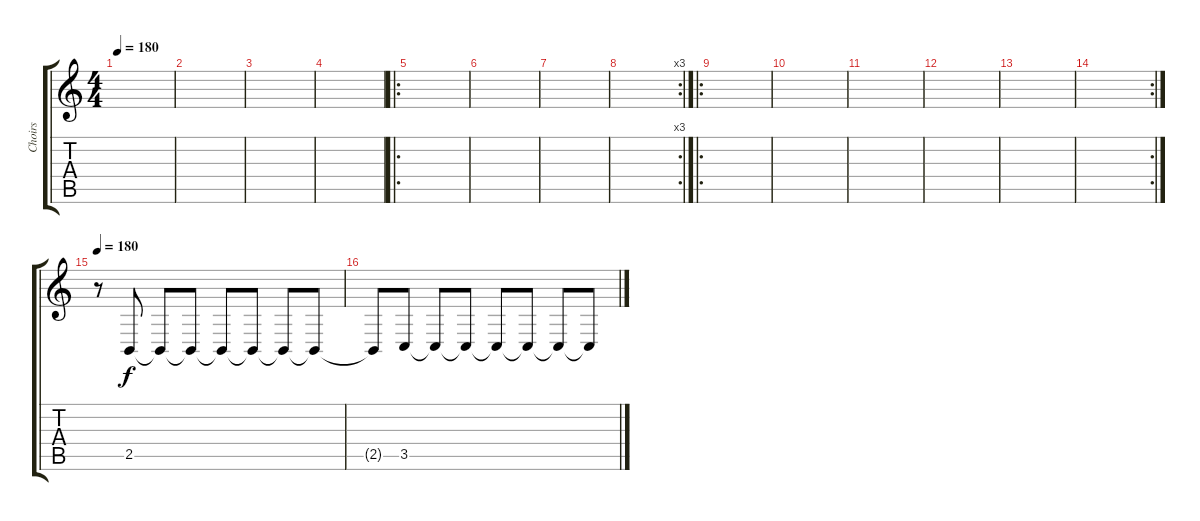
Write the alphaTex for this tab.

\track ("Choirs" "Choirs") {instrument choiraahs}
\staff {score tabs}
\tuning (E4 B3 G3 D3 A2 E2) {hide}
\ts (4 4)
\tempo 180
\clef g2
\ks c
|
|
|
|
\ro
|
|
|
\rc 3
|
\ro
|
|
|
|
|
\rc 2
|
\tempo 180
r.8 2.5.8 2.5{t}.8 2.5{t}.8 2.5{t}.8 2.5{t}.8 2.5{t}.8 2.5{t}.8 |
2.5{t}.8 3.5.8 3.5{t}.8 3.5{t}.8 3.5{t}.8 3.5{t}.8 3.5{t}.8 3.5{t}.8
